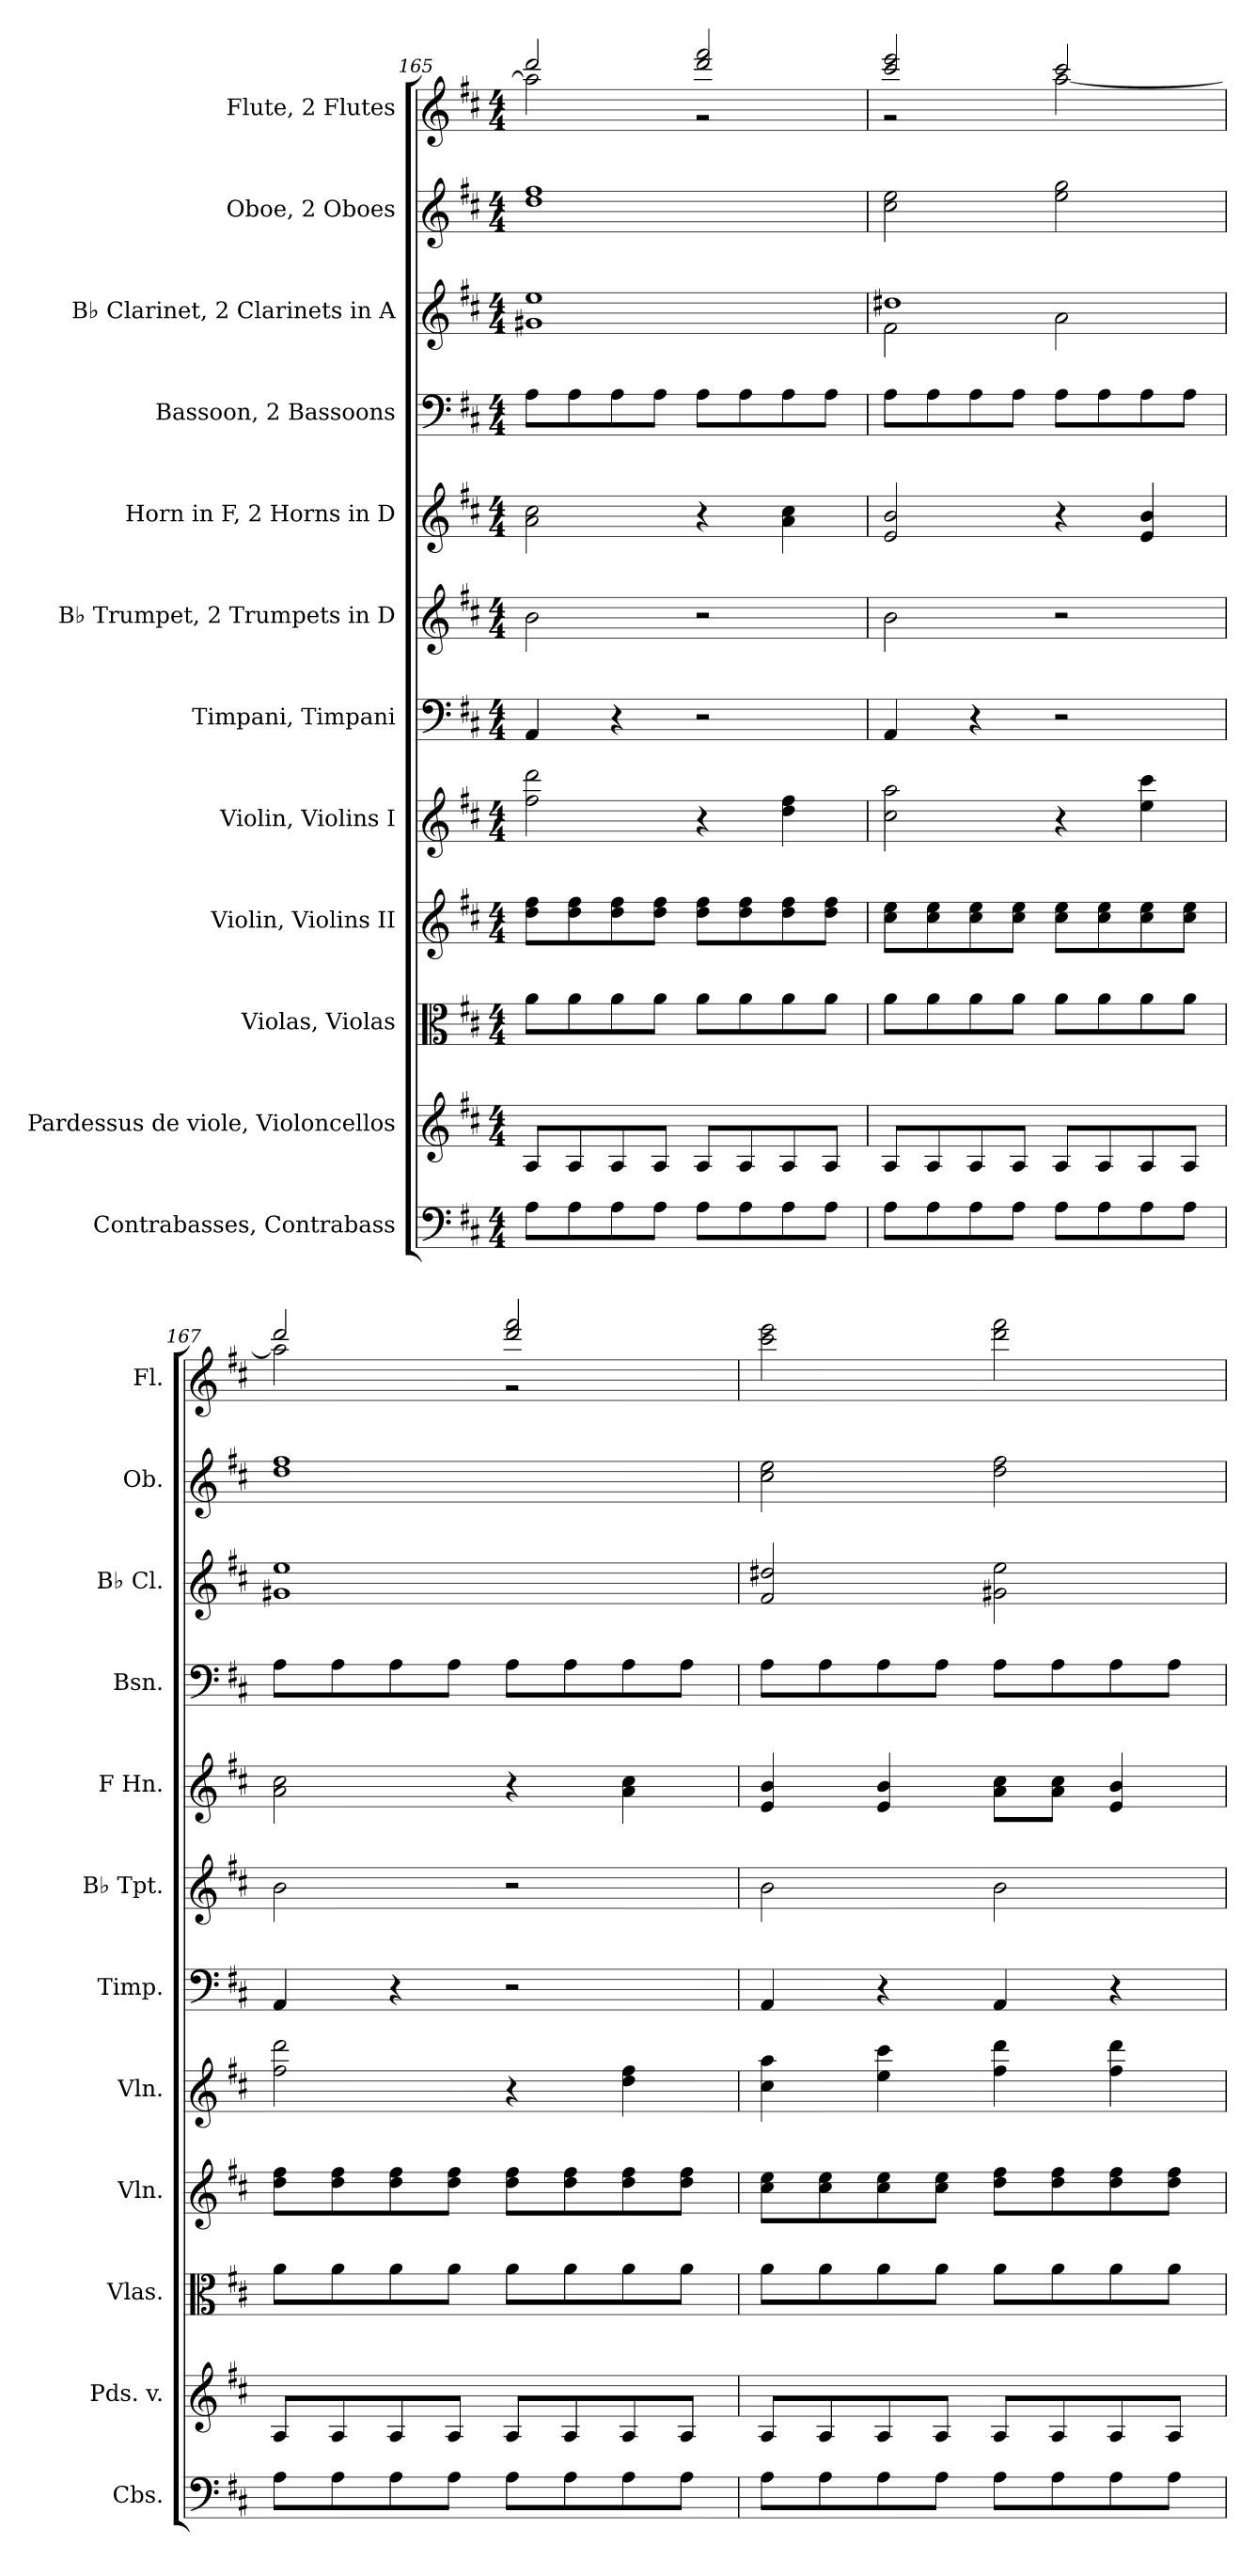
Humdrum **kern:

**kern	**kern	**kern	**kern	**kern	**kern	**kern	**kern	**kern	**kern	**kern	**kern
*part12	*part11	*part10	*part9	*part8	*part7	*part6	*part5	*part4	*part3	*part2	*part1
*staff12	*staff11	*staff10	*staff9	*staff8	*staff7	*staff6	*staff5	*staff4	*staff3	*staff2	*staff1
*I"Contrabasses, Contrabass	*I"Pardessus de viole, Violoncellos	*I"Violas, Violas	*I"Violin, Violins II	*I"Violin, Violins I	*I"Timpani, Timpani	*I"B♭ Trumpet, 2 Trumpets in D	*I"Horn in F, 2 Horns in D	*I"Bassoon, 2 Bassoons	*I"B♭ Clarinet, 2 Clarinets in A	*I"Oboe, 2 Oboes	*I"Flute, 2 Flutes
*I'Cbs.	*I'Pds. v.	*I'Vlas.	*I'Vln.	*I'Vln.	*I'Timp.	*I'B♭ Tpt.	*I'F Hn.	*I'Bsn.	*I'B♭ Cl.	*I'Ob.	*I'Fl.
*clefF4	*clefG2	*clefC3	*clefG2	*clefG2	*clefF4	*clefG2	*clefG2	*clefF4	*clefG2	*clefG2	*clefG2
*ITrd7c12	*	*	*	*	*	*ITrd1c2	*ITrd4c7	*	*ITrd1c2	*	*
*k[f#c#]	*k[f#c#]	*k[f#c#]	*k[f#c#]	*k[f#c#]	*k[f#c#]	*k[]	*k[f#]	*k[f#c#]	*k[]	*k[f#c#]	*k[f#c#]
*M4/4	*M4/4	*M4/4	*M4/4	*M4/4	*M4/4	*M4/4	*M4/4	*M4/4	*M4/4	*M4/4	*M4/4
=165	=165	=165	=165	=165	=165	=165	=165	=165	=165	=165	=165
*	*	*	*	*	*	*	*	*	*	*	*^
8AA\L	8A/L	8a\L	8dd\ 8ff#\L	2ff#\ 2ddd\	4AA/	2a\	2d\ 2f#\	8A\L	1f#X 1dd	1dd 1ff#	2ddd/	2aa\]
8AA\	8A/	8a\	8dd\ 8ff#\	.	.	.	.	8A\	.	.	.	.
8AA\	8A/	8a\	8dd\ 8ff#\	.	4r	.	.	8A\	.	.	.	.
8AA\J	8A/J	8a\J	8dd\ 8ff#\J	.	.	.	.	8A\J	.	.	.	.
8AA\L	8A/L	8a\L	8dd\ 8ff#\L	4r	2r	2r	4r	8A\L	.	.	2ddd/ 2fff#/	2r
8AA\	8A/	8a\	8dd\ 8ff#\	.	.	.	.	8A\	.	.	.	.
8AA\	8A/	8a\	8dd\ 8ff#\	4dd\ 4ff#\	.	.	4d\ 4f#\	8A\	.	.	.	.
8AA\J	8A/J	8a\J	8dd\ 8ff#\J	.	.	.	.	8A\J	.	.	.	.
=166	=166	=166	=166	=166	=166	=166	=166	=166	=166	=166	=166	=166
*	*	*	*	*	*	*	*	*	*^	*	*	*
8AA\L	8A/L	8a\L	8cc#\ 8ee\L	2cc#\ 2aa\	4AA/	2a\	2A/ 2e/	8A\L	1cc#X	2e\	2cc#\ 2ee\	2ccc#/ 2eee/	2r
8AA\	8A/	8a\	8cc#\ 8ee\	.	.	.	.	8A\	.	.	.	.	.
8AA\	8A/	8a\	8cc#\ 8ee\	.	4r	.	.	8A\	.	.	.	.	.
8AA\J	8A/J	8a\J	8cc#\ 8ee\J	.	.	.	.	8A\J	.	.	.	.	.
8AA\L	8A/L	8a\L	8cc#\ 8ee\L	4r	2r	2r	4r	8A\L	.	2g\	2ee\ 2gg\	2ccc#/	[2aa\
8AA\	8A/	8a\	8cc#\ 8ee\	.	.	.	.	8A\	.	.	.	.	.
8AA\	8A/	8a\	8cc#\ 8ee\	4ee\ 4ccc#\	.	.	4A/ 4e/	8A\	.	.	.	.	.
8AA\J	8A/J	8a\J	8cc#\ 8ee\J	.	.	.	.	8A\J	.	.	.	.	.
*	*	*	*	*	*	*	*	*	*v	*v	*	*	*
!!LO:PB:g=z	!!
=167	=167	=167	=167	=167	=167	=167	=167	=167	=167	=167	=167	=167
8AA\L	8A/L	8a\L	8dd\ 8ff#\L	2ff#\ 2ddd\	4AA/	2a\	2d\ 2f#\	8A\L	1f#X 1dd	1dd 1ff#	2ddd/	2aa\]
8AA\	8A/	8a\	8dd\ 8ff#\	.	.	.	.	8A\	.	.	.	.
8AA\	8A/	8a\	8dd\ 8ff#\	.	4r	.	.	8A\	.	.	.	.
8AA\J	8A/J	8a\J	8dd\ 8ff#\J	.	.	.	.	8A\J	.	.	.	.
8AA\L	8A/L	8a\L	8dd\ 8ff#\L	4r	2r	2r	4r	8A\L	.	.	2ddd/ 2fff#/	2r
8AA\	8A/	8a\	8dd\ 8ff#\	.	.	.	.	8A\	.	.	.	.
8AA\	8A/	8a\	8dd\ 8ff#\	4dd\ 4ff#\	.	.	4d\ 4f#\	8A\	.	.	.	.
8AA\J	8A/J	8a\J	8dd\ 8ff#\J	.	.	.	.	8A\J	.	.	.	.
*	*	*	*	*	*	*	*	*	*	*	*v	*v
=168	=168	=168	=168	=168	=168	=168	=168	=168	=168	=168	=168
8AA\L	8A/L	8a\L	8cc#\ 8ee\L	4cc#\ 4aa\	4AA/	2a\	4A/ 4e/	8A\L	2e/ 2cc#X/	2cc#\ 2ee\	2ccc#\ 2eee\
8AA\	8A/	8a\	8cc#\ 8ee\	.	.	.	.	8A\	.	.	.
8AA\	8A/	8a\	8cc#\ 8ee\	4ee\ 4ccc#\	4r	.	4A/ 4e/	8A\	.	.	.
8AA\J	8A/J	8a\J	8cc#\ 8ee\J	.	.	.	.	8A\J	.	.	.
8AA\L	8A/L	8a\L	8dd\ 8ff#\L	4ff#\ 4ddd\	4AA/	2a\	8d\ 8f#\L	8A\L	2f#X\ 2dd\	2dd\ 2ff#\	2ddd\ 2fff#\
8AA\	8A/	8a\	8dd\ 8ff#\	.	.	.	8d\ 8f#\J	8A\	.	.	.
8AA\	8A/	8a\	8dd\ 8ff#\	4ff#\ 4ddd\	4r	.	4A/ 4e/	8A\	.	.	.
8AA\J	8A/J	8a\J	8dd\ 8ff#\J	.	.	.	.	8A\J	.	.	.
=	=	=	=	=	=	=	=	=	=	=	=
*-	*-	*-	*-	*-	*-	*-	*-	*-	*-	*-	*-
